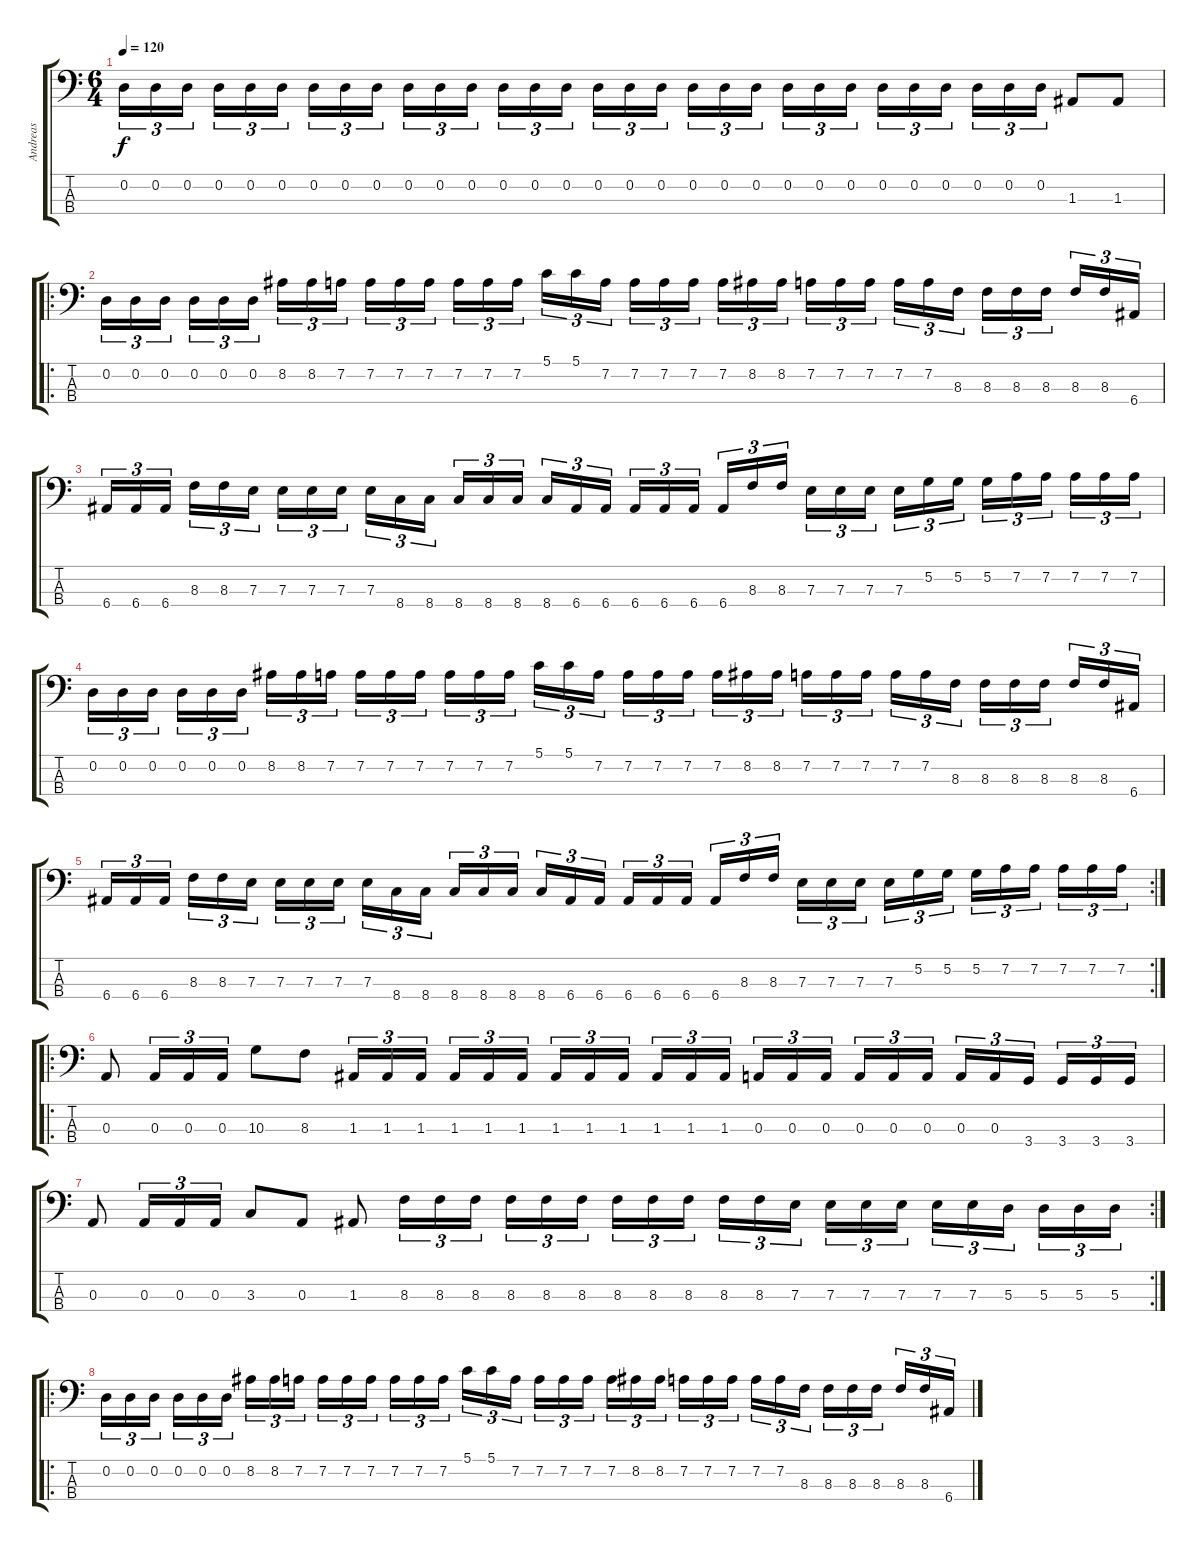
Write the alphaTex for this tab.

\track ("Andreas" "Andreas") {instrument electricbasspick}
\staff {score tabs}
\tuning (G2 D2 A1 E1) {hide}
\ts (6 4)
\tempo 120
\clef f4
\ks c
0.2.16{tu (3 2) dy f} 0.2.16{tu (3 2)} 0.2.16{tu (3 2)} 0.2.16{tu (3 2)} 0.2.16{tu (3 2)} 0.2.16{tu (3 2)} 0.2.16{tu (3 2)} 0.2.16{tu (3 2)} 0.2.16{tu (3 2)} 0.2.16{tu (3 2)} 0.2.16{tu (3 2)} 0.2.16{tu (3 2)} 0.2.16{tu (3 2)} 0.2.16{tu (3 2)} 0.2.16{tu (3 2)} 0.2.16{tu (3 2)} 0.2.16{tu (3 2)} 0.2.16{tu (3 2)} 0.2.16{tu (3 2)} 0.2.16{tu (3 2)} 0.2.16{tu (3 2)} 0.2.16{tu (3 2)} 0.2.16{tu (3 2)} 0.2.16{tu (3 2)} 0.2.16{tu (3 2)} 0.2.16{tu (3 2)} 0.2.16{tu (3 2)} 0.2.16{tu (3 2)} 0.2.16{tu (3 2)} 0.2.16{tu (3 2)} 1.3.8 1.3.8 |
\ro
0.2.16{tu (3 2)} 0.2.16{tu (3 2)} 0.2.16{tu (3 2)} 0.2.16{tu (3 2)} 0.2.16{tu (3 2)} 0.2.16{tu (3 2)} 8.2.16{tu (3 2)} 8.2.16{tu (3 2)} 7.2.16{tu (3 2)} 7.2.16{tu (3 2)} 7.2.16{tu (3 2)} 7.2.16{tu (3 2)} 7.2.16{tu (3 2)} 7.2.16{tu (3 2)} 7.2.16{tu (3 2)} 5.1.16{tu (3 2)} 5.1.16{tu (3 2)} 7.2.16{tu (3 2)} 7.2.16{tu (3 2)} 7.2.16{tu (3 2)} 7.2.16{tu (3 2)} 7.2.16{tu (3 2)} 8.2.16{tu (3 2)} 8.2.16{tu (3 2)} 7.2.16{tu (3 2)} 7.2.16{tu (3 2)} 7.2.16{tu (3 2)} 7.2.16{tu (3 2)} 7.2.16{tu (3 2)} 8.3.16{tu (3 2)} 8.3.16{tu (3 2)} 8.3.16{tu (3 2)} 8.3.16{tu (3 2)} 8.3.16{tu (3 2)} 8.3.16{tu (3 2)} 6.4.16{tu (3 2)} |
6.4.16{tu (3 2)} 6.4.16{tu (3 2)} 6.4.16{tu (3 2)} 8.3.16{tu (3 2)} 8.3.16{tu (3 2)} 7.3.16{tu (3 2)} 7.3.16{tu (3 2)} 7.3.16{tu (3 2)} 7.3.16{tu (3 2)} 7.3.16{tu (3 2)} 8.4.16{tu (3 2)} 8.4.16{tu (3 2)} 8.4.16{tu (3 2)} 8.4.16{tu (3 2)} 8.4.16{tu (3 2)} 8.4.16{tu (3 2)} 6.4.16{tu (3 2)} 6.4.16{tu (3 2)} 6.4.16{tu (3 2)} 6.4.16{tu (3 2)} 6.4.16{tu (3 2)} 6.4.16{tu (3 2)} 8.3.16{tu (3 2)} 8.3.16{tu (3 2)} 7.3.16{tu (3 2)} 7.3.16{tu (3 2)} 7.3.16{tu (3 2)} 7.3.16{tu (3 2)} 5.2.16{tu (3 2)} 5.2.16{tu (3 2)} 5.2.16{tu (3 2)} 7.2.16{tu (3 2)} 7.2.16{tu (3 2)} 7.2.16{tu (3 2)} 7.2.16{tu (3 2)} 7.2.16{tu (3 2)} |
0.2.16{tu (3 2)} 0.2.16{tu (3 2)} 0.2.16{tu (3 2)} 0.2.16{tu (3 2)} 0.2.16{tu (3 2)} 0.2.16{tu (3 2)} 8.2.16{tu (3 2)} 8.2.16{tu (3 2)} 7.2.16{tu (3 2)} 7.2.16{tu (3 2)} 7.2.16{tu (3 2)} 7.2.16{tu (3 2)} 7.2.16{tu (3 2)} 7.2.16{tu (3 2)} 7.2.16{tu (3 2)} 5.1.16{tu (3 2)} 5.1.16{tu (3 2)} 7.2.16{tu (3 2)} 7.2.16{tu (3 2)} 7.2.16{tu (3 2)} 7.2.16{tu (3 2)} 7.2.16{tu (3 2)} 8.2.16{tu (3 2)} 8.2.16{tu (3 2)} 7.2.16{tu (3 2)} 7.2.16{tu (3 2)} 7.2.16{tu (3 2)} 7.2.16{tu (3 2)} 7.2.16{tu (3 2)} 8.3.16{tu (3 2)} 8.3.16{tu (3 2)} 8.3.16{tu (3 2)} 8.3.16{tu (3 2)} 8.3.16{tu (3 2)} 8.3.16{tu (3 2)} 6.4.16{tu (3 2)} |
\rc 2
6.4.16{tu (3 2)} 6.4.16{tu (3 2)} 6.4.16{tu (3 2)} 8.3.16{tu (3 2)} 8.3.16{tu (3 2)} 7.3.16{tu (3 2)} 7.3.16{tu (3 2)} 7.3.16{tu (3 2)} 7.3.16{tu (3 2)} 7.3.16{tu (3 2)} 8.4.16{tu (3 2)} 8.4.16{tu (3 2)} 8.4.16{tu (3 2)} 8.4.16{tu (3 2)} 8.4.16{tu (3 2)} 8.4.16{tu (3 2)} 6.4.16{tu (3 2)} 6.4.16{tu (3 2)} 6.4.16{tu (3 2)} 6.4.16{tu (3 2)} 6.4.16{tu (3 2)} 6.4.16{tu (3 2)} 8.3.16{tu (3 2)} 8.3.16{tu (3 2)} 7.3.16{tu (3 2)} 7.3.16{tu (3 2)} 7.3.16{tu (3 2)} 7.3.16{tu (3 2)} 5.2.16{tu (3 2)} 5.2.16{tu (3 2)} 5.2.16{tu (3 2)} 7.2.16{tu (3 2)} 7.2.16{tu (3 2)} 7.2.16{tu (3 2)} 7.2.16{tu (3 2)} 7.2.16{tu (3 2)} |
\ro
0.3.8 0.3.16{tu (3 2)} 0.3.16{tu (3 2)} 0.3.16{tu (3 2)} 10.3.8 8.3.8 1.3.16{tu (3 2)} 1.3.16{tu (3 2)} 1.3.16{tu (3 2)} 1.3.16{tu (3 2)} 1.3.16{tu (3 2)} 1.3.16{tu (3 2)} 1.3.16{tu (3 2)} 1.3.16{tu (3 2)} 1.3.16{tu (3 2)} 1.3.16{tu (3 2)} 1.3.16{tu (3 2)} 1.3.16{tu (3 2)} 0.3.16{tu (3 2)} 0.3.16{tu (3 2)} 0.3.16{tu (3 2)} 0.3.16{tu (3 2)} 0.3.16{tu (3 2)} 0.3.16{tu (3 2)} 0.3.16{tu (3 2)} 0.3.16{tu (3 2)} 3.4.16{tu (3 2)} 3.4.16{tu (3 2)} 3.4.16{tu (3 2)} 3.4.16{tu (3 2)} |
\rc 2
0.3.8 0.3.16{tu (3 2)} 0.3.16{tu (3 2)} 0.3.16{tu (3 2)} 3.3.8 0.3.8 1.3.8 8.3.16{tu (3 2)} 8.3.16{tu (3 2)} 8.3.16{tu (3 2)} 8.3.16{tu (3 2)} 8.3.16{tu (3 2)} 8.3.16{tu (3 2)} 8.3.16{tu (3 2)} 8.3.16{tu (3 2)} 8.3.16{tu (3 2)} 8.3.16{tu (3 2)} 8.3.16{tu (3 2)} 7.3.16{tu (3 2)} 7.3.16{tu (3 2)} 7.3.16{tu (3 2)} 7.3.16{tu (3 2)} 7.3.16{tu (3 2)} 7.3.16{tu (3 2)} 5.3.16{tu (3 2)} 5.3.16{tu (3 2)} 5.3.16{tu (3 2)} 5.3.16{tu (3 2)} |
\ro
0.2.16{tu (3 2)} 0.2.16{tu (3 2)} 0.2.16{tu (3 2)} 0.2.16{tu (3 2)} 0.2.16{tu (3 2)} 0.2.16{tu (3 2)} 8.2.16{tu (3 2)} 8.2.16{tu (3 2)} 7.2.16{tu (3 2)} 7.2.16{tu (3 2)} 7.2.16{tu (3 2)} 7.2.16{tu (3 2)} 7.2.16{tu (3 2)} 7.2.16{tu (3 2)} 7.2.16{tu (3 2)} 5.1.16{tu (3 2)} 5.1.16{tu (3 2)} 7.2.16{tu (3 2)} 7.2.16{tu (3 2)} 7.2.16{tu (3 2)} 7.2.16{tu (3 2)} 7.2.16{tu (3 2)} 8.2.16{tu (3 2)} 8.2.16{tu (3 2)} 7.2.16{tu (3 2)} 7.2.16{tu (3 2)} 7.2.16{tu (3 2)} 7.2.16{tu (3 2)} 7.2.16{tu (3 2)} 8.3.16{tu (3 2)} 8.3.16{tu (3 2)} 8.3.16{tu (3 2)} 8.3.16{tu (3 2)} 8.3.16{tu (3 2)} 8.3.16{tu (3 2)} 6.4.16{tu (3 2)}
